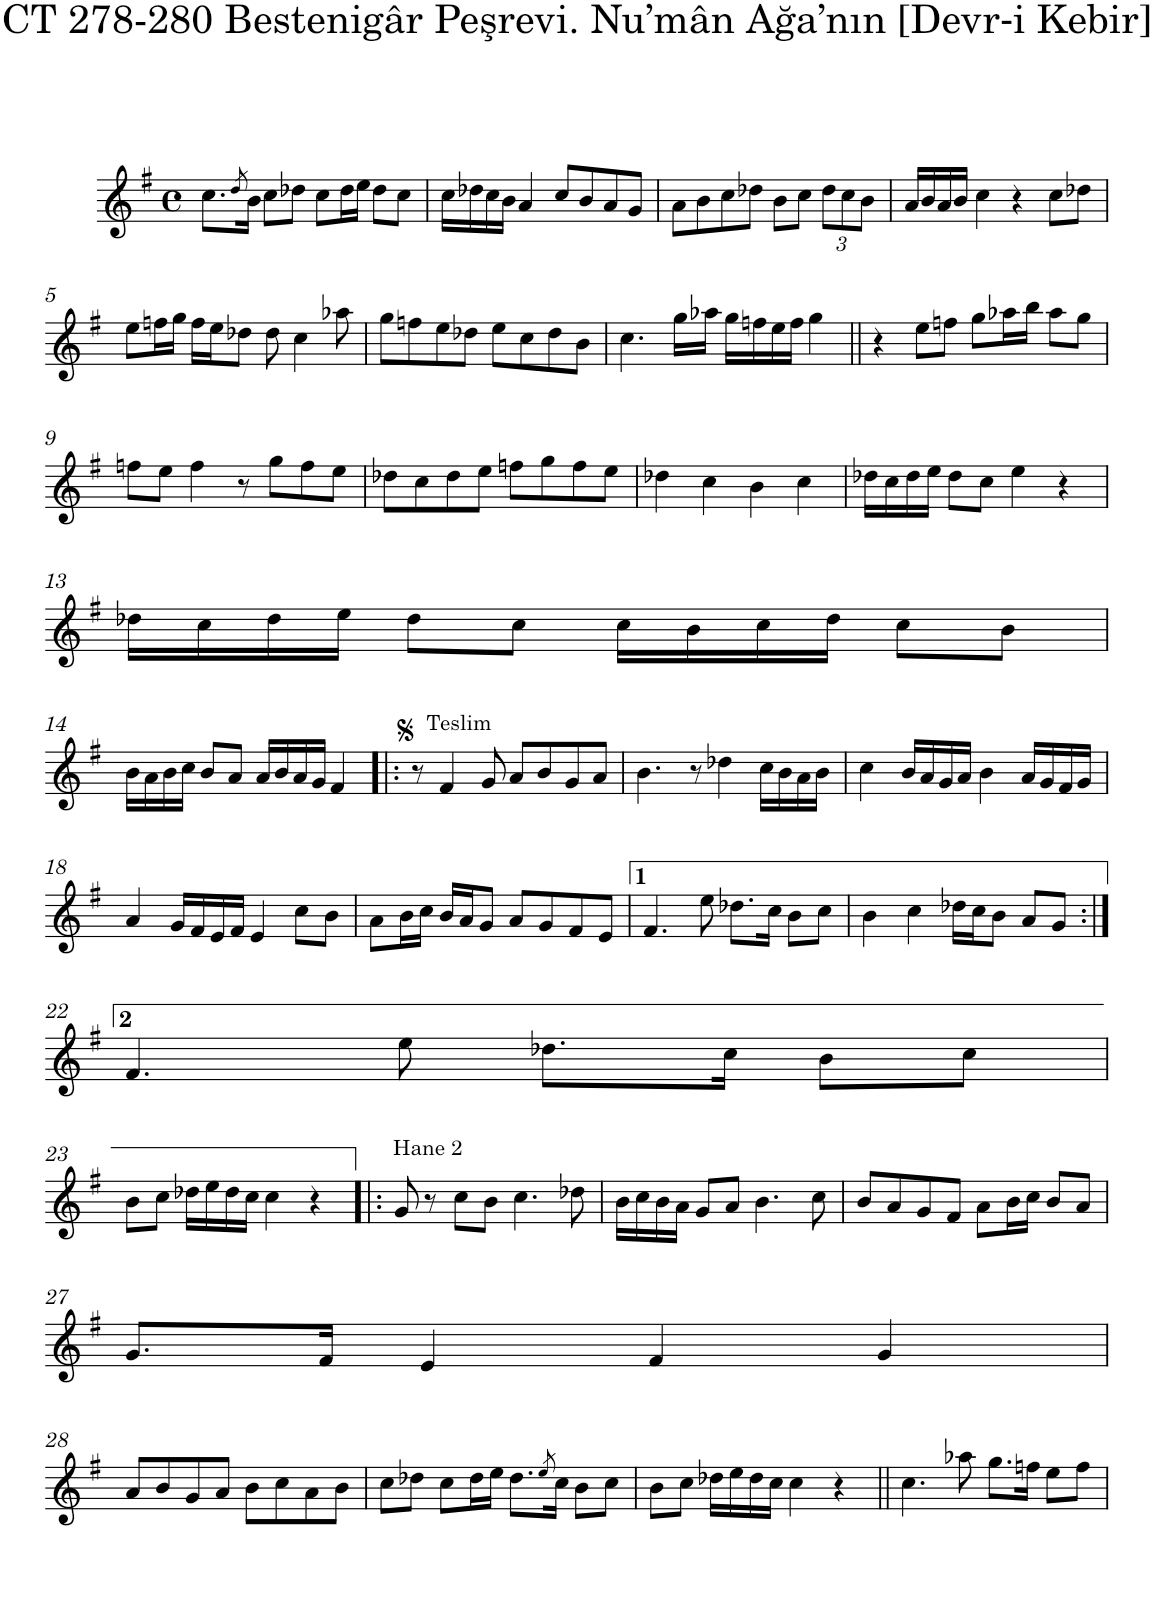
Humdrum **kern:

**kern
*part1
*staff1
*I"Piano
*I'Pno.
*clefG2
*k[f#]
*M4/4
*met(c)
=1
8.cc\L
8qdd/
16b\Jk
8cc\L
8dd-X\J
8cc\L
16dd-\L
16ee\JJ
8dd-\L
8cc\J
=2
16cc\LL
16dd-X\
16cc\
16b\JJ
4a/
8cc/L
8b/
8a/
8g/J
=3
8a\L
8b\
8cc\
8dd-X\J
8b\L
8cc\J
*Xbrackettup
12dd-\L
12cc\
12b\J
=4
16a/LL
16b/
16a/
16b/JJ
4cc\
4r
8cc\L
8dd-X\J
!!LO:LB:g=z
=5
8ee\L
16ffn\L
16gg\JJ
16ff\LL
16ee\J
8dd-X\J
8dd-\
4cc\
8aa-X\
=6
8gg\L
8ffn\
8ee\
8dd-X\J
8ee\L
8cc\
8dd-\
8b\J
=7
4.cc\
16gg\LL
16aa-X\JJ
16gg\LL
16ffn\
16ee\
16ff\JJ
4gg\
=8||
4r
8ee\L
8ffn\J
8gg\L
16aa-X\L
16bb\JJ
8aa-\L
8gg\J
!!LO:LB:g=z
=9
8ffn\L
8ee\J
4ff\
8r
8gg\L
8ff\
8ee\J
=10
8dd-X\L
8cc\
8dd-\
8ee\J
8ffn\L
8gg\
8ff\
8ee\J
=11
4dd-X\
4cc\
4b\
4cc\
=12
16dd-X\LL
16cc\
16dd-\
16ee\JJ
8dd-\L
8cc\J
4ee\
4r
!!LO:LB:g=z
=13
16dd-X\LL
16cc\
16dd-\
16ee\JJ
8dd-\L
8cc\J
16cc\LL
16b\
16cc\
16dd-\JJ
8cc\L
8b\J
!!LO:LB:g=z
=14
16b\LL
16a\
16b\
16cc\JJ
8b/L
8a/J
16a/LL
16b/
16a/
16g/JJ
4f#/
=15!|:
8r
!LO:TX:a:t=Teslim
4f#/
8g/
8a/L
8b/
8g/
8a/J
=16
4.b\
8r
4dd-X\
16cc\LL
16b\
16a\
16b\JJ
=17
4cc\
16b/LL
16a/
16g/
16a/JJ
4b\
16a/LL
16g/
16f#/
16g/JJ
!!LO:LB:g=z
=18
4a/
16g/LL
16f#/
16e/
16f#/JJ
4e/
8cc\L
8b\J
=19
8a\L
16b\L
16cc\JJ
16b/LL
16a/J
8g/J
8a/L
8g/
8f#/
8e/J
=20
4.f#/
8ee\
8.dd-X\L
16cc\Jk
8b\L
8cc\J
=21
4b\
4cc\
16dd-X\LL
16cc\J
8b\J
8a/L
8g/J
!!LO:LB:g=z
=22:|!
4.f#/
8ee\
8.dd-X\L
16cc\Jk
8b\L
8cc\J
!!LO:LB:g=z
=23
8b\L
8cc\J
16dd-X\LL
16ee\
16dd-\
16cc\JJ
4cc\
4r
=24!|:
!LO:TX:a:t=Hane 2
8g/
8r
8cc\L
8b\J
4.cc\
8dd-X\
=25
16b\LL
16cc\
16b\
16a\JJ
8g/L
8a/J
4.b\
8cc\
=26
8b/L
8a/
8g/
8f#/J
8a\L
16b\L
16cc\JJ
8b/L
8a/J
!!LO:LB:g=z
=27
8.g/L
16f#/Jk
4e/
4f#/
4g/
!!LO:LB:g=z
=28
8a/L
8b/
8g/
8a/J
8b\L
8cc\
8a\
8b\J
=29
8cc\L
8dd-X\J
8cc\L
16dd-\L
16ee\JJ
8.dd-\L
8qee/
16cc\Jk
8b\L
8cc\J
=30
8b\L
8cc\J
16dd-X\LL
16ee\
16dd-\
16cc\JJ
4cc\
4r
=31||
4.cc\
8aa-X\
8.gg\L
16ffn\Jk
8ee\L
8ff\J
=
*-
